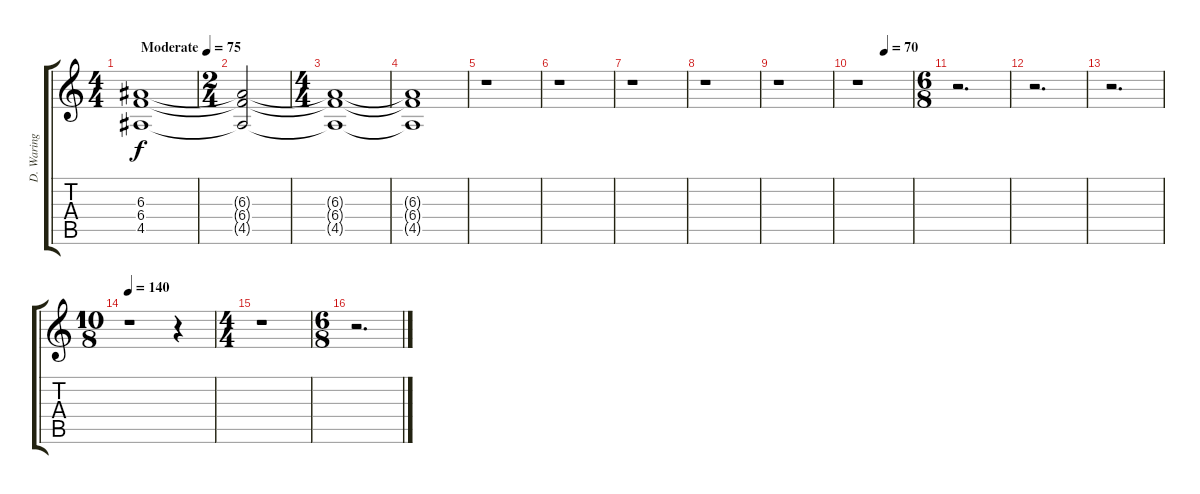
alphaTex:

\track ("D. Waring Gtr." "D. Waring ") {instrument distortionguitar}
\staff {score tabs}
\tuning (Db4 Ab3 E3 B2 Gb2 Db2) {hide}
\ts (4 4)
\tempo (75 "Moderate")
\clef g2
\ks c
(6.3 6.4 4.5).1{dy f instrument distortionguitar} |
\ts (2 4)
(6.3{t} 6.4{t} 4.5{t}).2{volume 0} |
\ts (4 4)
(6.3{t} 6.4{t} 4.5{t}).1 |
(6.3{t} 6.4{t} 4.5{t}).1 |
r.1 |
r.1 |
r.1 |
r.1 |
r.1 |
\tempo (70 0.5)
r.1 |
\ts (6 8)
r.2{d} |
r.2{d} |
r.2{d} |
\ts (10 8)
\tempo 140
r.1 r.4 |
\ts (4 4)
r.1 |
\ts (6 8)
r.2{d}
